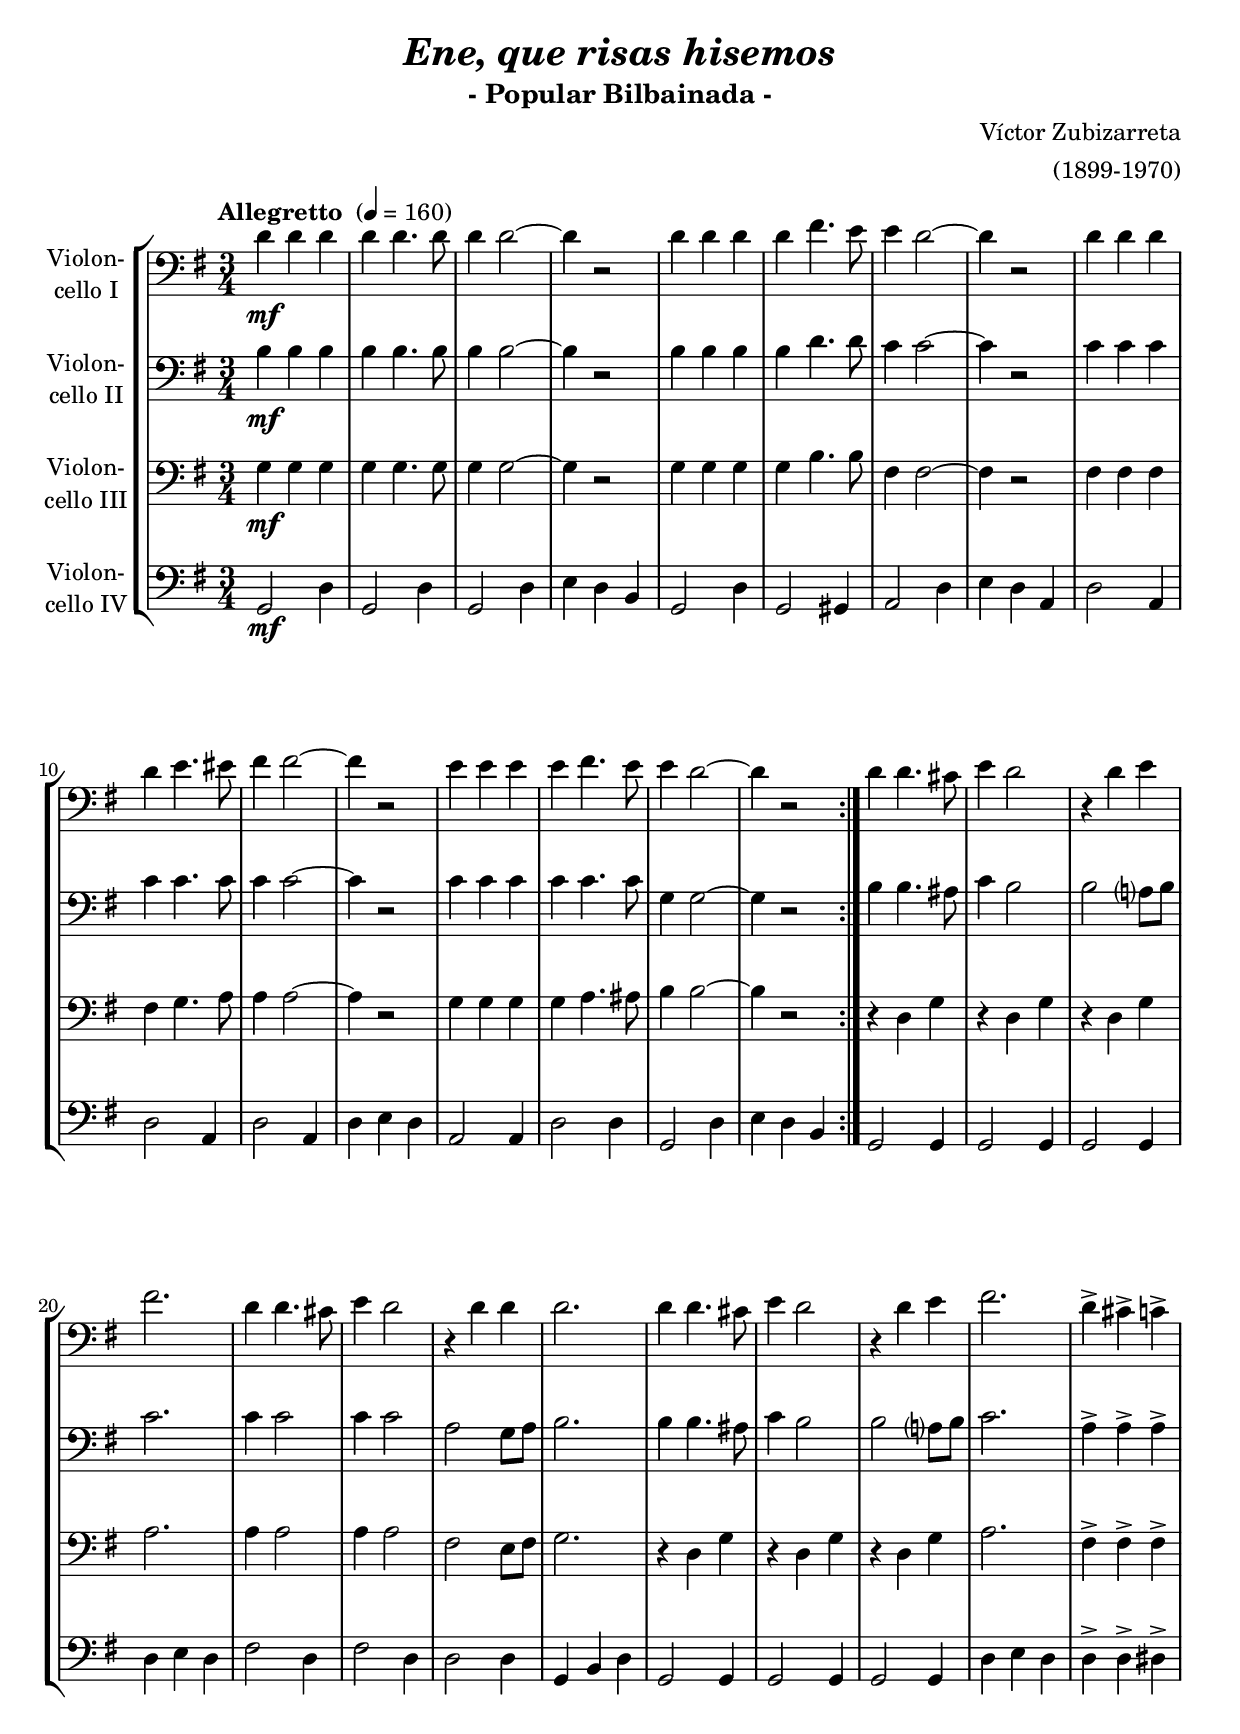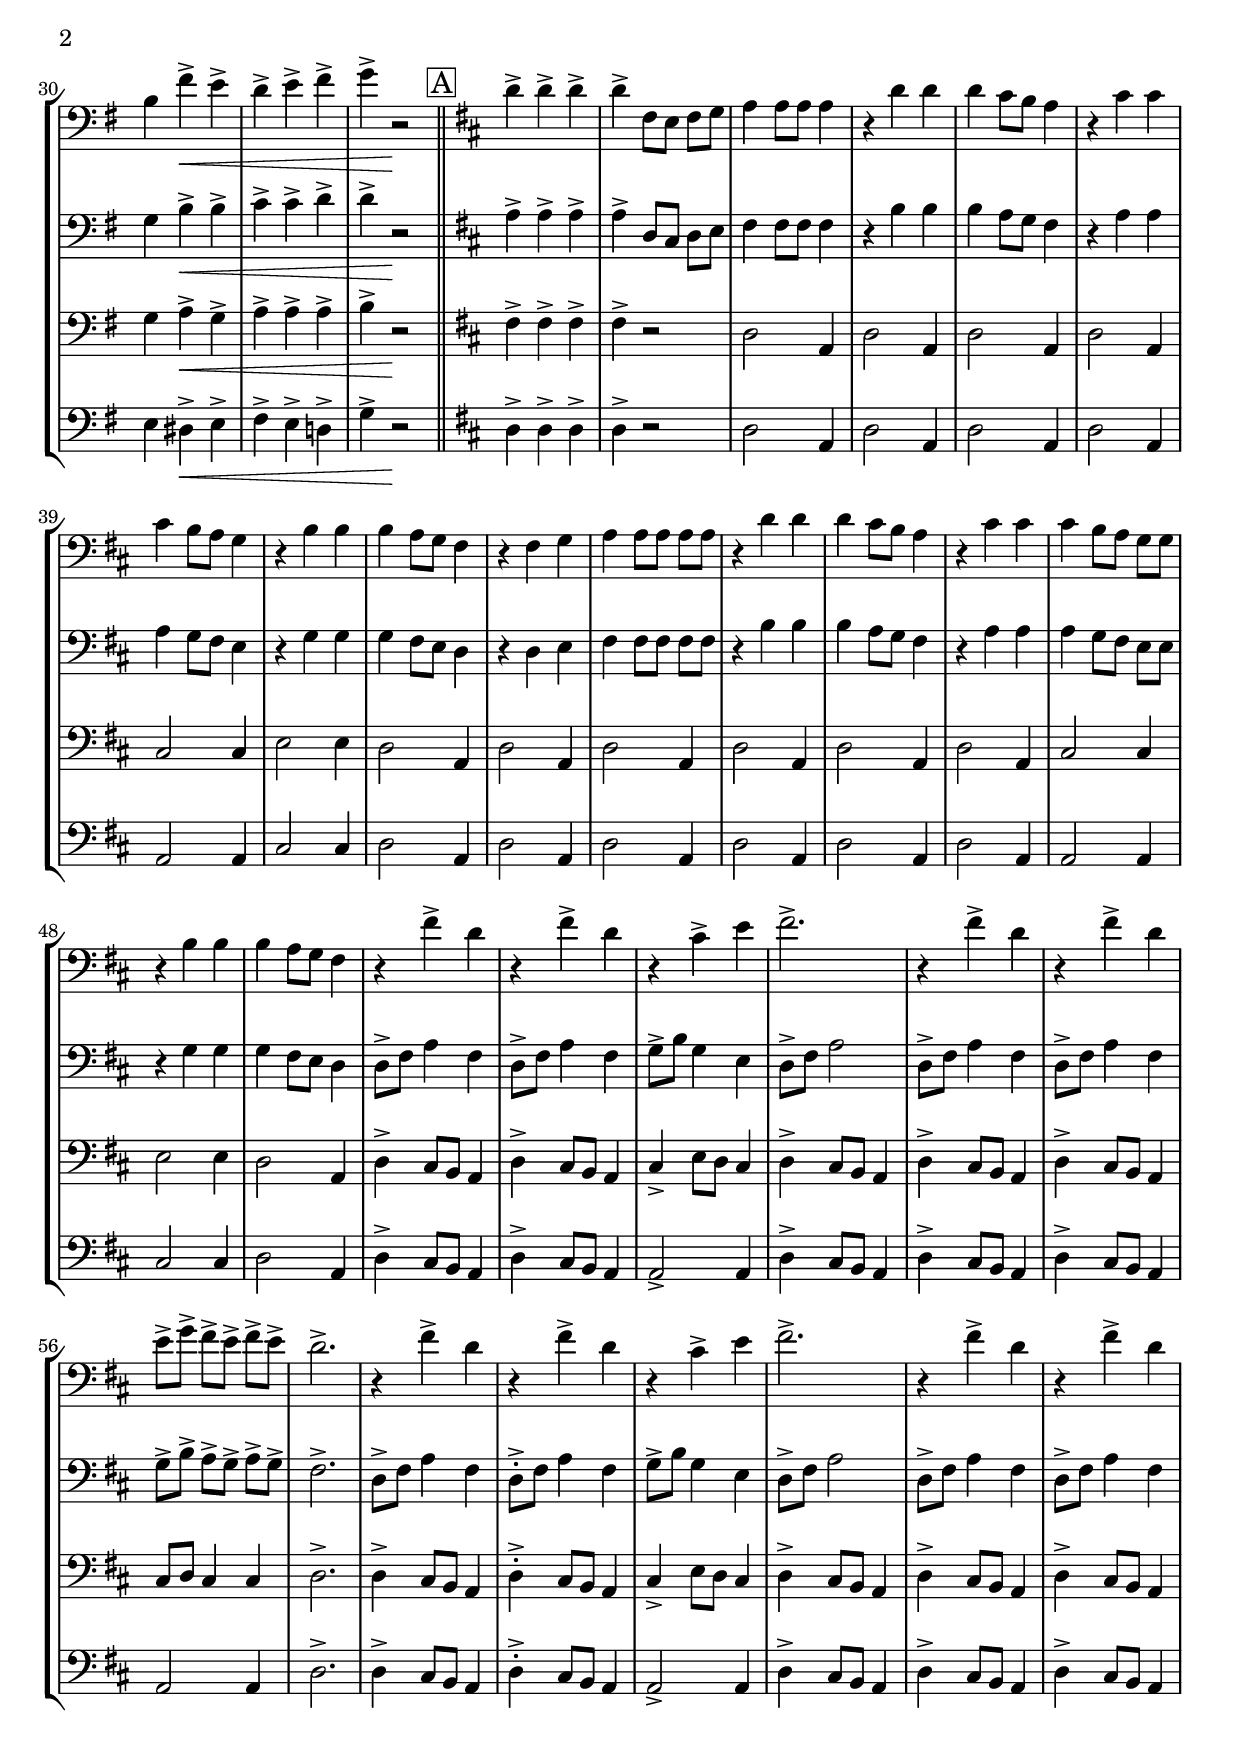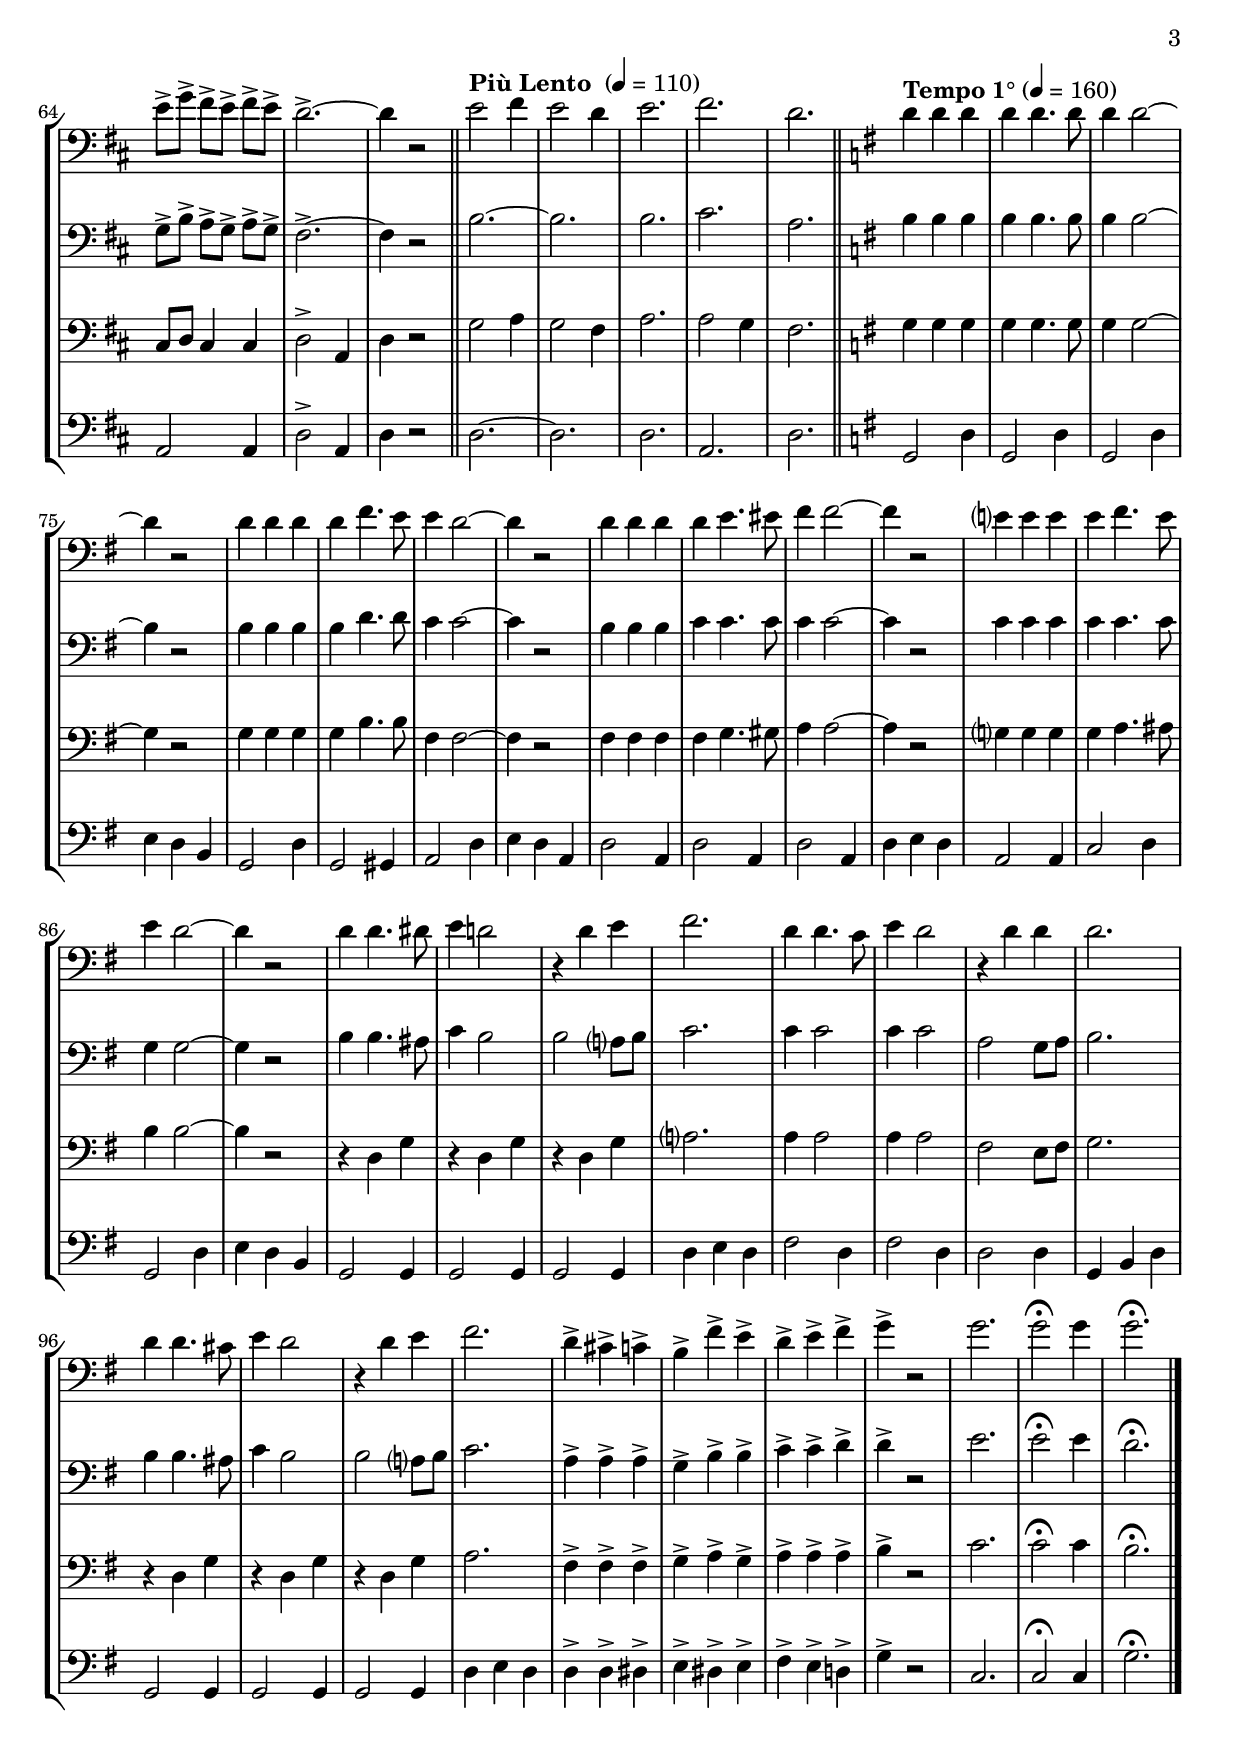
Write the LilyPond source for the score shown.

\version "2.18.2"
\include "deutsch.ly"
  
#(set-global-staff-size 20.75)

\header {
  title     = \markup \bold \italic "Ene, que risas hisemos"
  subtitle  = "- Popular Bilbainada -"
  composer  = "Víctor Zubizarreta"
  arranger  = "(1899-1970)"
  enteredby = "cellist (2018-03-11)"
%  piece     = ""
}

voiceconsts = {
  \key g \major
  \time 3/4
  \clef "bass"
%  \numericTimeSignature
  \compressFullBarRests
  % Set default beaming for all staves
  \set Timing.beamExceptions = #'()
  \set Timing.baseMoment     = #(ly:make-moment 1 4)
  \set Timing.beatStructure  = #'(1 1 1)
  \tempo "Allegretto " 4=160
}

micl = "clarinet"
mifl = "flute"
miob = "oboe"
mifh = "french horn"
misx = "tenor sax"
mist = "string ensemble 1"
miba = "cello"

boxa = { \bar "||" \mark \markup \box "A"    \key d \major }
piul = { \bar "||" \tempo "Più Lento " 4=110 }
tepr = { \bar "||" \tempo "Tempo 1°"   4=160 \key g \major }

va = \relative c' {
  \voiceconsts

  \repeat volta 2 {
    d4\mf d d
    d d4. d8
    d4 d2~
    d4 r2
    d4 d d
    d fis4. e8
    e4 d2~
    d4 r2

    d4 d d
    d e4. eis8
    fis4 fis2~
    fis4 r2
    e4 e e
    e fis4. e8
    e4 d2~
    d4 r2
  }
  d4 d4. cis8
  e4 d2
  r4 d e
  fis2.
  d4 d4. cis8
  e4 d2
  r4 d d
  d2.
  d4 d4. cis8
  e4 d2

  r4 d e
  fis2.
  d4-> cis-> c->
  h fis'4->\< e->
  d-> e-> fis->
  g-> r2\! \boxa
  d4-> d-> d->

  d-> fis,8 e fis g
  a4 a8 a a4
  r d d
  d cis8 h a4
  r cis cis
  cis h8 a g4

  r h h
  h a8 g fis4
  r fis g
  a a8 a a a
  r4 d d
  d cis8 h a4

  r cis cis
  cis h8 a g g
  r4 h h
  h a8 g fis4
  r fis'-> d
  r fis-> d
  r cis-> e
  fis2.->

  r4 fis-> d
  r fis-> d
  e8-> g-> fis-> e-> fis-> e->
  d2.->
  r4 fis-> d
  r fis-> d
  r cis-> e
  fis2.->
  r4 fis-> d

  r fis-> d
  e8-> g-> fis-> e-> fis-> e->
  d2.~->
  d4 r2 \piul
  e fis4
  e2 d4
  e2.
  fis
  d \tepr
  d4 d d

  d d4. d8
  d4 d2~
  d4 r2
  d4 d d
  d fis4. e8
  e4 d2~
  d4 r2
  d4 d d

  d e4. eis8
  fis4 fis2~
  fis4 r2
  e?4 e e
  e fis4. e8
  e4 d2~
  d4 r2
  d4 d4. dis8
  e4 d!2

  r4 d e
  fis2.
  d4 d4. c8
  e4 d2
  r4 d d
  d2.
  d4 d4. cis8
  e4 d2
  r4 d e
  fis2.

  d4-> cis-> c->
  h-> fis'-> e->
  d-> e-> fis->
  g-> r2
  g2.
  g2\fermata g4
  g2.\fermata \bar "|."
}

vb = \relative c' {
  \voiceconsts

  \repeat volta 2 {
    h4\mf h h
    h h4. h8
    h4 h2~
    h4 r2
    h4 h h
    h d4. d8
    c4 c2~
    c4 r2
    c4 c c

    c c4. c8
    c4 c2~
    c4 r2
    c4 c c
    c c4. c8
    g4 g2~
    g4 r2
  }
  h4 h4. ais8
  c4 h2

  h2 a?8 h
  c2.
  c4 c2
  c4 c2
  a g8 a
  h2.
  h4 h4. ais8
  c4 h2
  h a?8 h
  c2.

  a4-> a-> a->
  g h->\< h->
  c-> c-> d->
  d-> r2\! \boxa
  a4-> a-> a->
  a-> d,8 cis d e
  fis4 fis8 fis fis4

  r h h
  h a8 g fis4
  r a a
  a g8 fis e4
  r g g
  g fis8 e d4
  r d e

  fis fis8 fis fis fis
  r4 h h
  h a8 g fis4
  r a a
  a g8 fis e e
  r4 g g

  g fis8 e d4
  d8-> fis a4 fis
  d8-> fis a4 fis
  g8-> h g4 e
  d8-> fis a2
  d,8-> fis a4 fis
  d8-> fis a4 fis

  g8-> h-> a-> g-> a-> g->
  fis2.->
  d8-> fis a4 fis
  d8-.-> fis a4 fis
  g8-> h g4 e
  d8-> fis a2
  d,8-> fis a4 fis
  d8-> fis a4 fis

  g8-> h-> a-> g-> a-> g->
  fis2.~->
  fis4 r2 \piul
  h2.~
  h
  h
  cis
  a \tepr
  h4 h h
  h h4. h8
  h4 h2~

  h4 r2
  h4 h h
  h d4. d8
  c4 c2~
  c4 r2
  h4 h h
  c c4. c8
  c4 c2~
  c4 r2

  c4 c c
  c c4. c8
  g4 g2~
  g4 r2
  h4 h4. ais8
  c4 h2
  h a?8 h
  c2.
  c4 c2
  c4 c2

  a g8 a
  h2.
  h4 h4. ais8
  c4 h2
  h a?8 h
  c2.
  a4-> a-> a->
  g-> h-> h->
  c-> c-> d->

  d-> r2
  e2.
  e2\fermata e4
  d2.\fermata \bar "|."
}

vc = \relative c' {
  \voiceconsts

  \repeat volta 2 {
    g4\mf g g
    g g4. g8
    g4 g2~
    g4 r2
    g4 g g
    g h4. h8
    fis4 fis2~
    fis4 r2
    fis4 fis fis

    fis g4. a8
    a4 a2~
    a4 r2
    g4 g g
    g a4. ais8
    h4 h2~
    h4 r2
  }
  r4 d, g
  r d g

  r d g
  a2.
  a4 a2
  a4 a2
  fis e8 fis
  g2.
  r4 d g
  r d g
  r d g
  a2.
  fis4-> fis-> fis->
  g a->\< g->
  a-> a-> a->
  h-> r2\! \boxa
  fis4-> fis-> fis->
  fis-> r2
  d2 a4
  d2 a4
  d2 a4

  d2 a4
  cis2 cis4
  e2 e4
  d2 a4
  d2 a4
  d2 a4
  d2 a4
  d2 a4
  d2 a4

  cis2 cis4
  e2 e4
  d2 a4
  d-> cis8 h a4
  d-> cis8 h a4
  cis-> e8 d cis4
  d-> cis8 h a4
  d-> cis8 h a4

  d-> cis8 h a4
  cis8 d cis4 cis
  d2.->
  d4-> cis8 h a4
  d-.-> cis8 h a4
  cis-> e8 d cis4
  d-> cis8 h a4
  d-> cis8 h a4

  d-> cis8 h a4
  cis8 d cis4 cis
  d2-> a4
  d r2 \piul
  g2 a4
  g2 fis4
  a2.
  a2 g4
  fis2. \tepr
  g4 g g

  g g4. g8
  g4 g2~
  g4 r2
  g4 g g
  g h4. h8
  fis4 fis2~
  fis4 r2
  fis4 fis fis
  fis g4. gis8

  a4 a2~
  a4 r2
  g?4 g g
  g a4. ais8
  h4 h2~
  h4 r2
  r4 d, g
  r d g
  r d g
  a?2.

  a4 a2
  a4 a2
  fis e8 fis
  g2.
  r4 d g
  r d g
  r d g
  a2.
  fis4-> fis-> fis->

  g-> a-> g->
  a-> a-> a->
  h-> r2
  c2.
  c2\fermata c4
  h2.\fermata \bar "|."
}

\include "v4.ily"

music = \new StaffGroup <<
      \new Staff {
	\set Staff.midiInstrument = \miba
	\set Staff.instrumentName = \markup \center-column { "Violon-" "cello I" }
	\transpose g g { \va }
      }

      \new Staff {
	\set Staff.midiInstrument = \miba
	\set Staff.instrumentName = \markup \center-column { "Violon-" "cello II" }
	\transpose g g { \vb }
      }

      \new Staff {
	\set Staff.midiInstrument = \miba
	\set Staff.instrumentName = \markup \center-column { "Violon-" "cello III" }
	\transpose g g { \vc }
      }

      \new Staff {
	\set Staff.midiInstrument = \miba
	\set Staff.instrumentName = \markup \center-column { "Violon-" "cello IV" }
	\transpose g g { \vd }
      }
>>

\book {
  \score {
    \music
    \layout {}
  }

  \score {
    \unfoldRepeats \music

    \midi {
      \context {
        \Score
      }
    }
  }
}
